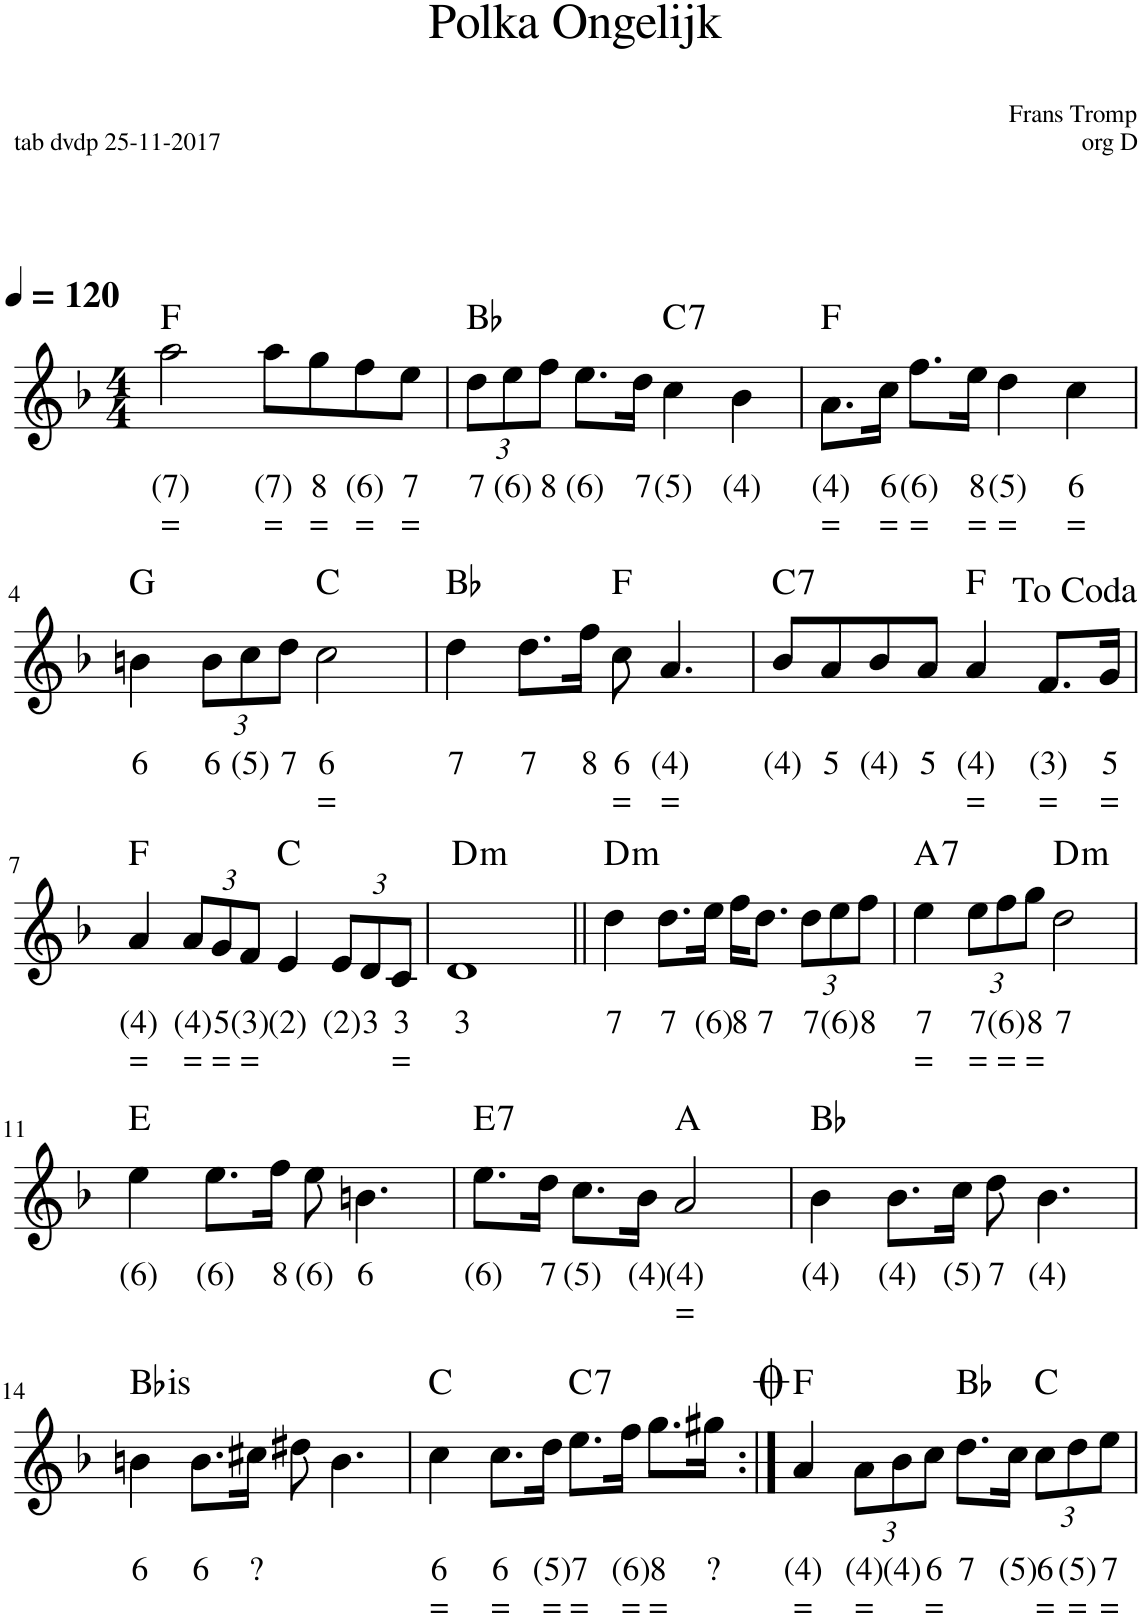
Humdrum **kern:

**kern	**text	**text	**harte
*part1	*part1	*part1	*part1
*staff1	*staff1	*staff1	*
*I"Stem	*	*	*
*I'Stm.	*	*	*
*clefG2	*	*	*
*k[b-]	*	*	*
*M4/4	*	*	*
*MM120	*	*	*
=1	=1	=1	=1
!	!LO:LY:b	!LO:LY:b	!
2aa\	(7)	=	F:maj
!	!LO:LY:b	!LO:LY:b	!
8aa\L	(7)	=	.
!	!LO:LY:b	!LO:LY:b	!
8gg\	8	=	.
!	!LO:LY:b	!LO:LY:b	!
8ff\	(6)	=	.
!	!LO:LY:b	!LO:LY:b	!
8ee\J	7	=	.
=2	=2	=2	=2
*Xbrackettup	*	*	*
!	!LO:LY:b	!	!
12dd\L	7	.	Bb:maj
!	!LO:LY:b	!	!
12ee\	(6)	.	.
!	!LO:LY:b	!	!
12ff\J	8	.	.
!	!LO:LY:b	!	!
8.ee\L	(6)	.	.
!	!LO:LY:b	!	!
16dd\Jk	7	.	.
!	!LO:LY:b	!	!LO:H:kt=7
4cc\	(5)	.	C:7
!	!LO:LY:b	!	!
4b-\	(4)	.	.
=3	=3	=3	=3
!	!LO:LY:b	!LO:LY:b	!
8.a\L	(4)	=	F:maj
!	!LO:LY:b	!LO:LY:b	!
16cc\Jk	6	=	.
!	!LO:LY:b	!LO:LY:b	!
8.ff\L	(6)	=	.
!	!LO:LY:b	!LO:LY:b	!
16ee\Jk	8	=	.
!	!LO:LY:b	!LO:LY:b	!
4dd\	(5)	=	.
!	!LO:LY:b	!LO:LY:b	!
4cc\	6	=	.
!!LO:LB:g=z
=4	=4	=4	=4
!	!LO:LY:b	!	!
4bn\	6	.	G:maj
!	!LO:LY:b	!	!
12b\L	6	.	.
!	!LO:LY:b	!	!
12cc\	(5)	.	.
!	!LO:LY:b	!	!
12dd\J	7	.	.
!	!LO:LY:b	!LO:LY:b	!
2cc\	6	=	C:maj
=5	=5	=5	=5
!	!LO:LY:b	!	!
4dd\	7	.	Bb:maj
!	!LO:LY:b	!	!
8.dd\L	7	.	.
!	!LO:LY:b	!	!
16ff\Jk	8	.	.
!	!LO:LY:b	!LO:LY:b	!
8cc\	6	=	F:maj
!	!LO:LY:b	!LO:LY:b	!
4.a/	(4)	=	.
=6	=6	=6	=6
!	!LO:LY:b	!	!LO:H:kt=7
8b-/L	(4)	.	C:7
!	!LO:LY:b	!	!
8a/	5	.	.
!	!LO:LY:b	!	!
8b-/	(4)	.	.
!	!LO:LY:b	!	!
8a/J	5	.	.
!	!LO:LY:b	!LO:LY:b	!
4a/	(4)	=	F:maj
!	!LO:LY:b	!LO:LY:b	!
8.f/L	(3)	=	.
!	!LO:LY:b	!LO:LY:b	!
16g/Jk	5	=	.
!!LO:LB:g=z
=7	=7	=7	=7
!	!LO:LY:b	!LO:LY:b	!
4a/	(4)	=	F:maj
!	!LO:LY:b	!LO:LY:b	!
12a/L	(4)	=	.
!	!LO:LY:b	!LO:LY:b	!
12g/	5	=	.
!	!LO:LY:b	!LO:LY:b	!
12f/J	(3)	=	.
!	!LO:LY:b	!	!
4e/	(2)	.	C:maj
!	!LO:LY:b	!	!
12e/L	(2)	.	.
!	!LO:LY:b	!	!
12d/	3	.	.
!	!LO:LY:b	!LO:LY:b	!
12c/J	3	=	.
=8	=8	=8	=8
!	!LO:LY:b	!	!LO:H:kt=m
1d	3	.	D:min
=9||	=9||	=9||	=9||
!	!LO:LY:b	!	!LO:H:kt=m
4dd\	7	.	D:min
!	!LO:LY:b	!	!
8.dd\L	7	.	.
!	!LO:LY:b	!	!
16ee\Jk	(6)	.	.
!	!LO:LY:b	!	!
16ff\KL	8	.	.
!	!LO:LY:b	!	!
8.dd\J	7	.	.
!	!LO:LY:b	!	!
12dd\L	7	.	.
!	!LO:LY:b	!	!
12ee\	(6)	.	.
!	!LO:LY:b	!	!
12ff\J	8	.	.
=10	=10	=10	=10
!	!LO:LY:b	!LO:LY:b	!LO:H:kt=7
4ee\	7	=	A:7
!	!LO:LY:b	!LO:LY:b	!
12ee\L	7	=	.
!	!LO:LY:b	!LO:LY:b	!
12ff\	(6)	=	.
!	!LO:LY:b	!LO:LY:b	!
12gg\J	8	=	.
!	!LO:LY:b	!	!LO:H:kt=m
2dd\	7	.	D:min
!!LO:LB:g=z
=11	=11	=11	=11
!	!LO:LY:b	!	!
4ee\	(6)	.	E:maj
!	!LO:LY:b	!	!
8.ee\L	(6)	.	.
!	!LO:LY:b	!	!
16ff\Jk	8	.	.
!	!LO:LY:b	!	!
8ee\	(6)	.	.
!	!LO:LY:b	!	!
4.bn\	6	.	.
=12	=12	=12	=12
!	!LO:LY:b	!	!LO:H:kt=7
8.ee\L	(6)	.	E:7
!	!LO:LY:b	!	!
16dd\Jk	7	.	.
!	!LO:LY:b	!	!
8.cc\L	(5)	.	.
!	!LO:LY:b	!	!
16b-\Jk	(4)	.	.
!	!LO:LY:b	!LO:LY:b	!
2a/	(4)	=	A:maj
=13	=13	=13	=13
!	!LO:LY:b	!	!
4b-\	(4)	.	Bb:maj
!	!LO:LY:b	!	!
8.b-\L	(4)	.	.
!	!LO:LY:b	!	!
16cc\Jk	(5)	.	.
!	!LO:LY:b	!	!
8dd\	7	.	.
!	!LO:LY:b	!	!
4.b-\	(4)	.	.
!!LO:LB:g=z
=14	=14	=14	=14
!	!LO:LY:b	!	!LO:H:kt=is
4bn\	6	.	.
!	!LO:LY:b	!	!
8.b\L	6	.	.
!	!LO:LY:b	!	!
16cc#X\Jk	?	.	.
8dd#X\	.	.	.
4.b\	.	.	.
=15	=15	=15	=15
!	!LO:LY:b	!LO:LY:b	!
4cc\	6	=	C:maj
!	!LO:LY:b	!LO:LY:b	!
8.cc\L	6	=	.
!	!LO:LY:b	!LO:LY:b	!
16dd\Jk	(5)	=	.
!	!LO:LY:b	!LO:LY:b	!LO:H:kt=7
8.ee\L	7	=	C:7
!	!LO:LY:b	!LO:LY:b	!
16ff\Jk	(6)	=	.
!	!LO:LY:b	!LO:LY:b	!
8.gg\L	8	=	.
!	!LO:LY:b	!	!
16gg#X\Jk	?	.	.
=16:|!	=16:|!	=16:|!	=16:|!
!	!LO:LY:b	!LO:LY:b	!
4a/	(4)	=	F:maj
!	!LO:LY:b	!LO:LY:b	!
12a\L	(4)	=	.
!	!LO:LY:b	!	!
12b-\	(4)	.	.
!	!LO:LY:b	!LO:LY:b	!
12cc\J	6	=	.
!	!LO:LY:b	!	!
8.dd\L	7	.	Bb:maj
!	!LO:LY:b	!	!
16cc\Jk	(5)	.	.
!	!LO:LY:b	!LO:LY:b	!
12cc\L	6	=	C:maj
!	!LO:LY:b	!LO:LY:b	!
12dd\	(5)	=	.
!	!LO:LY:b	!LO:LY:b	!
12ee\J	7	=	.
=	=	=	=
*-	*-	*-	*-
